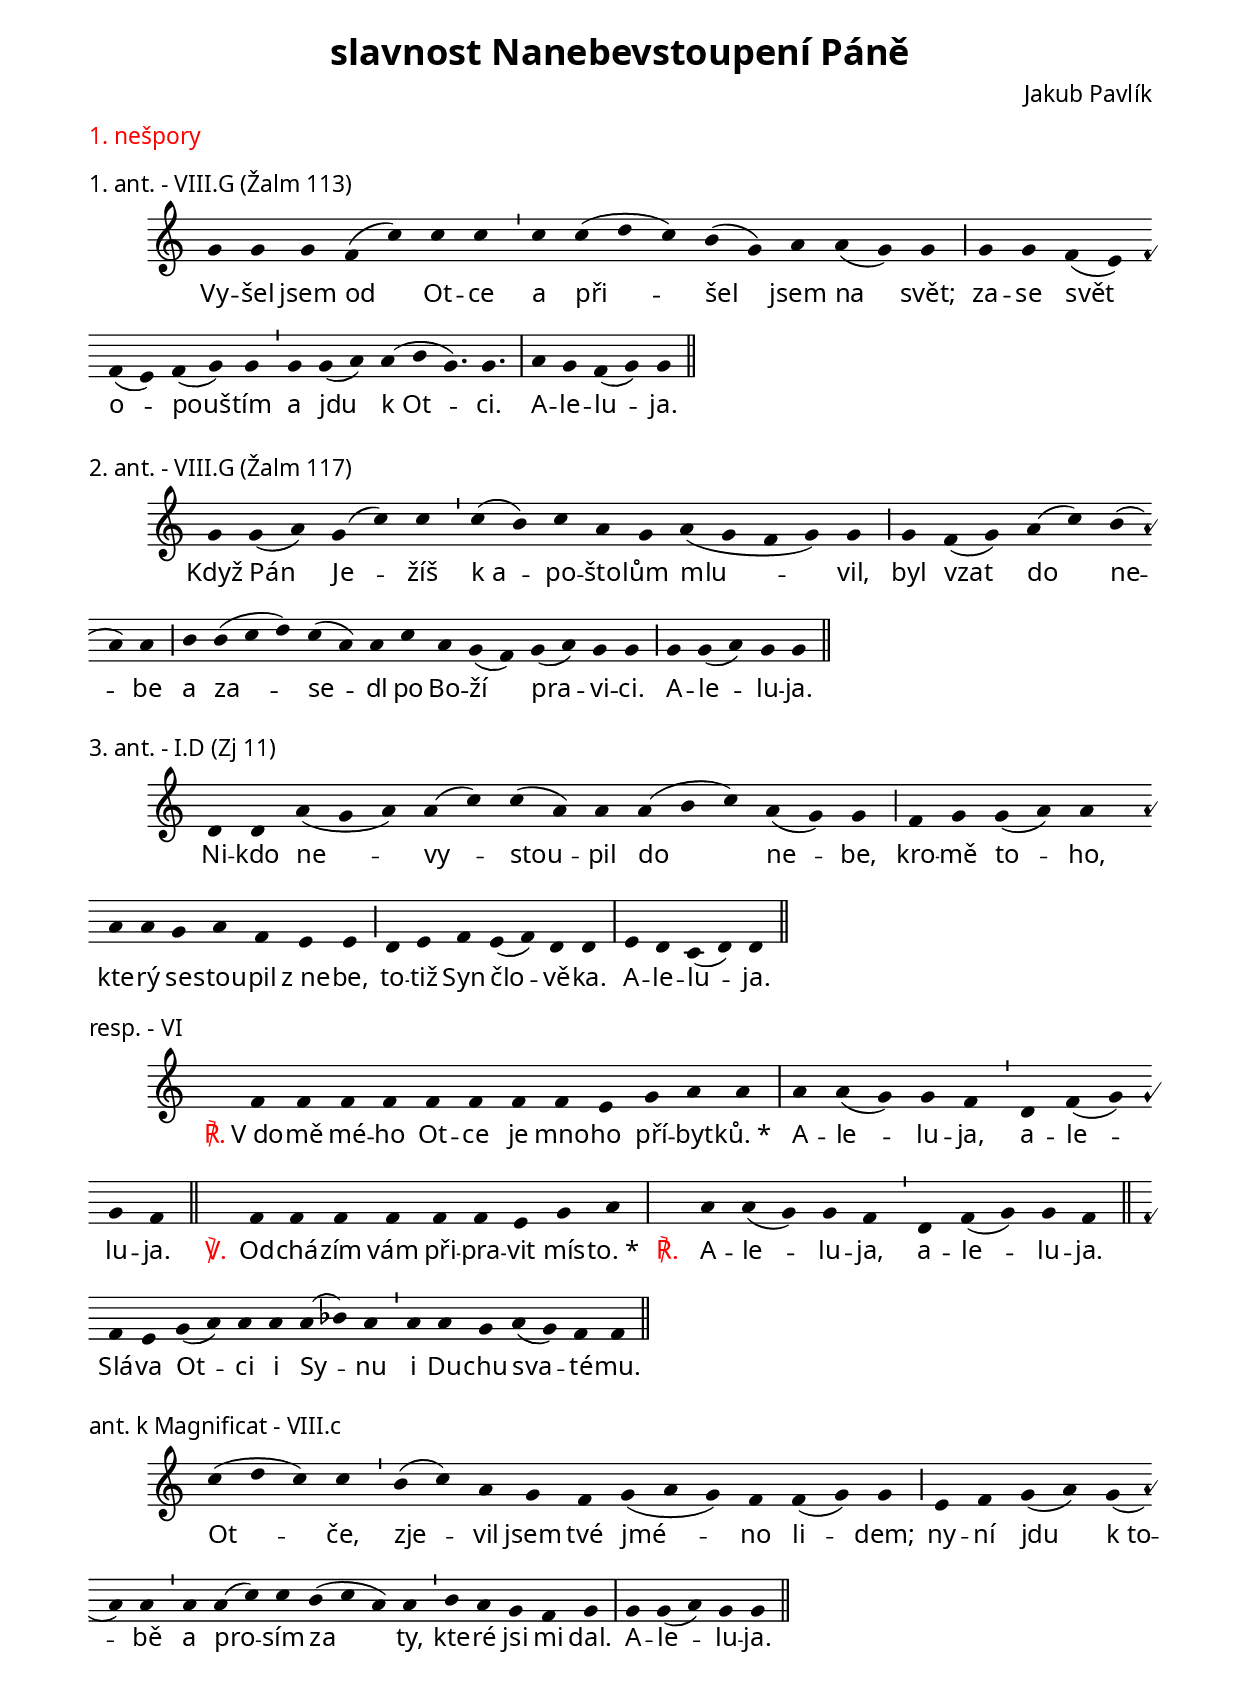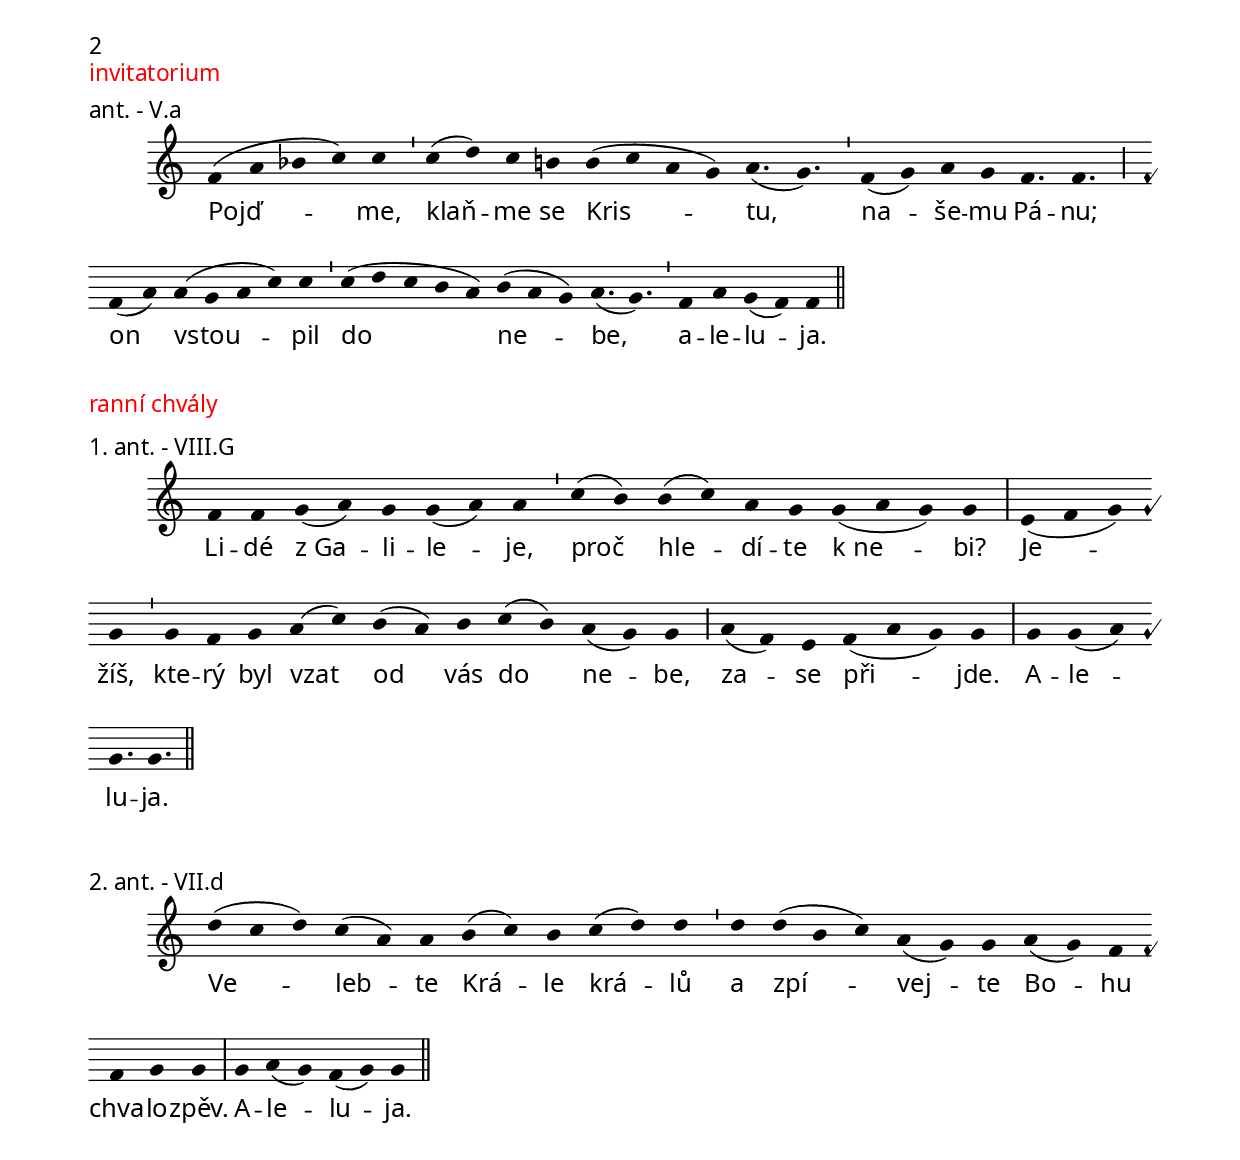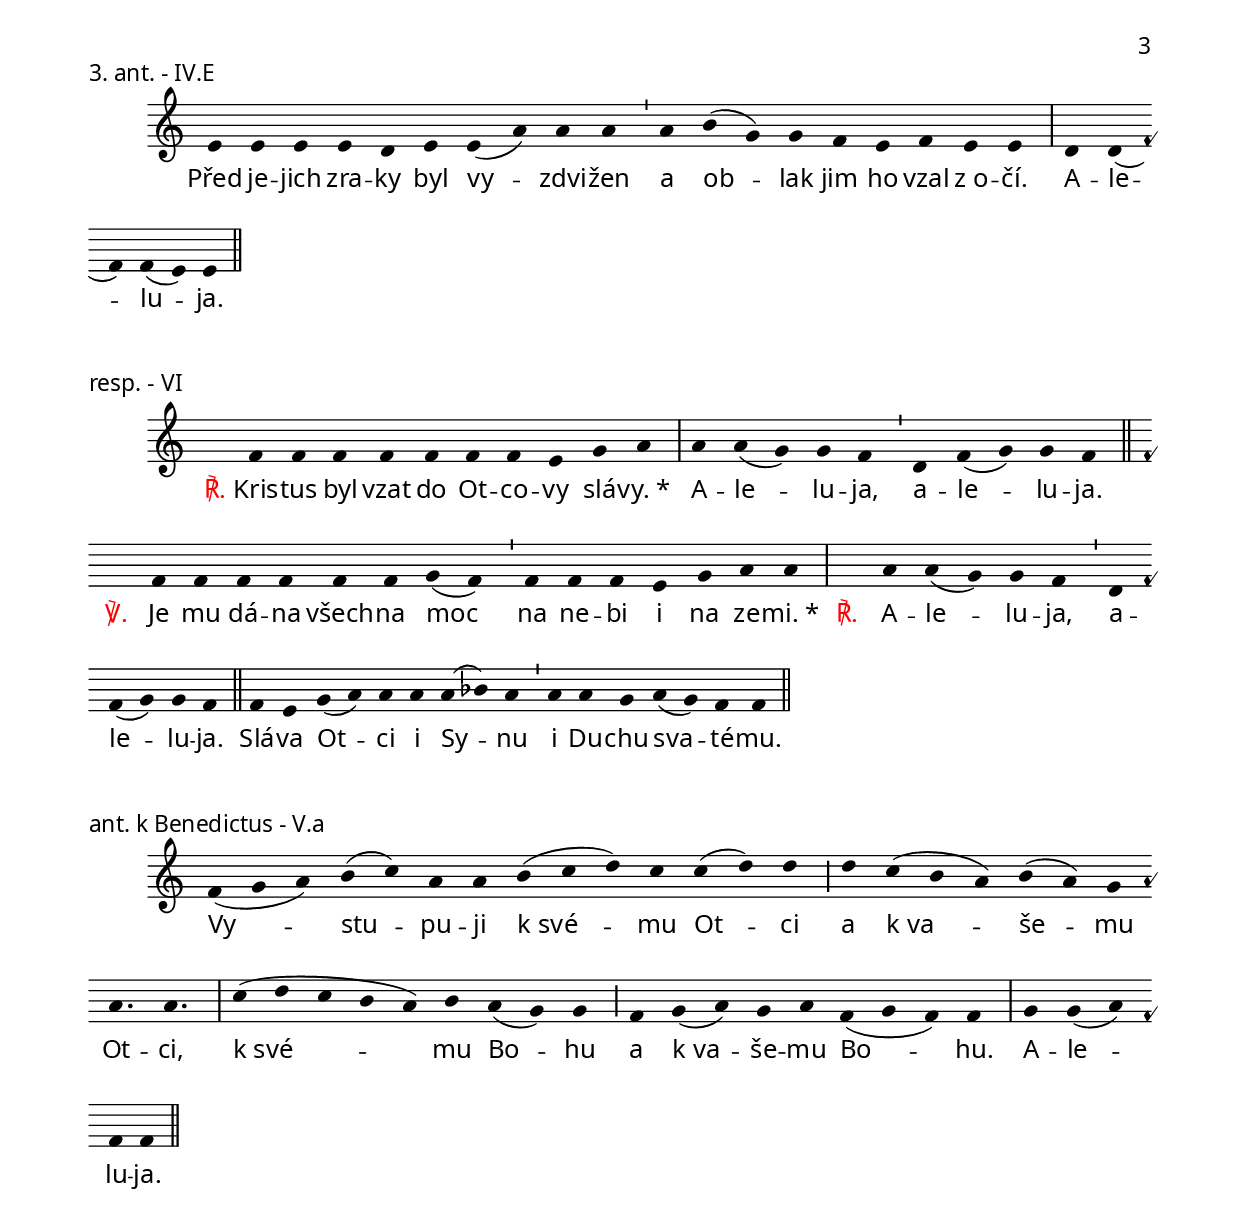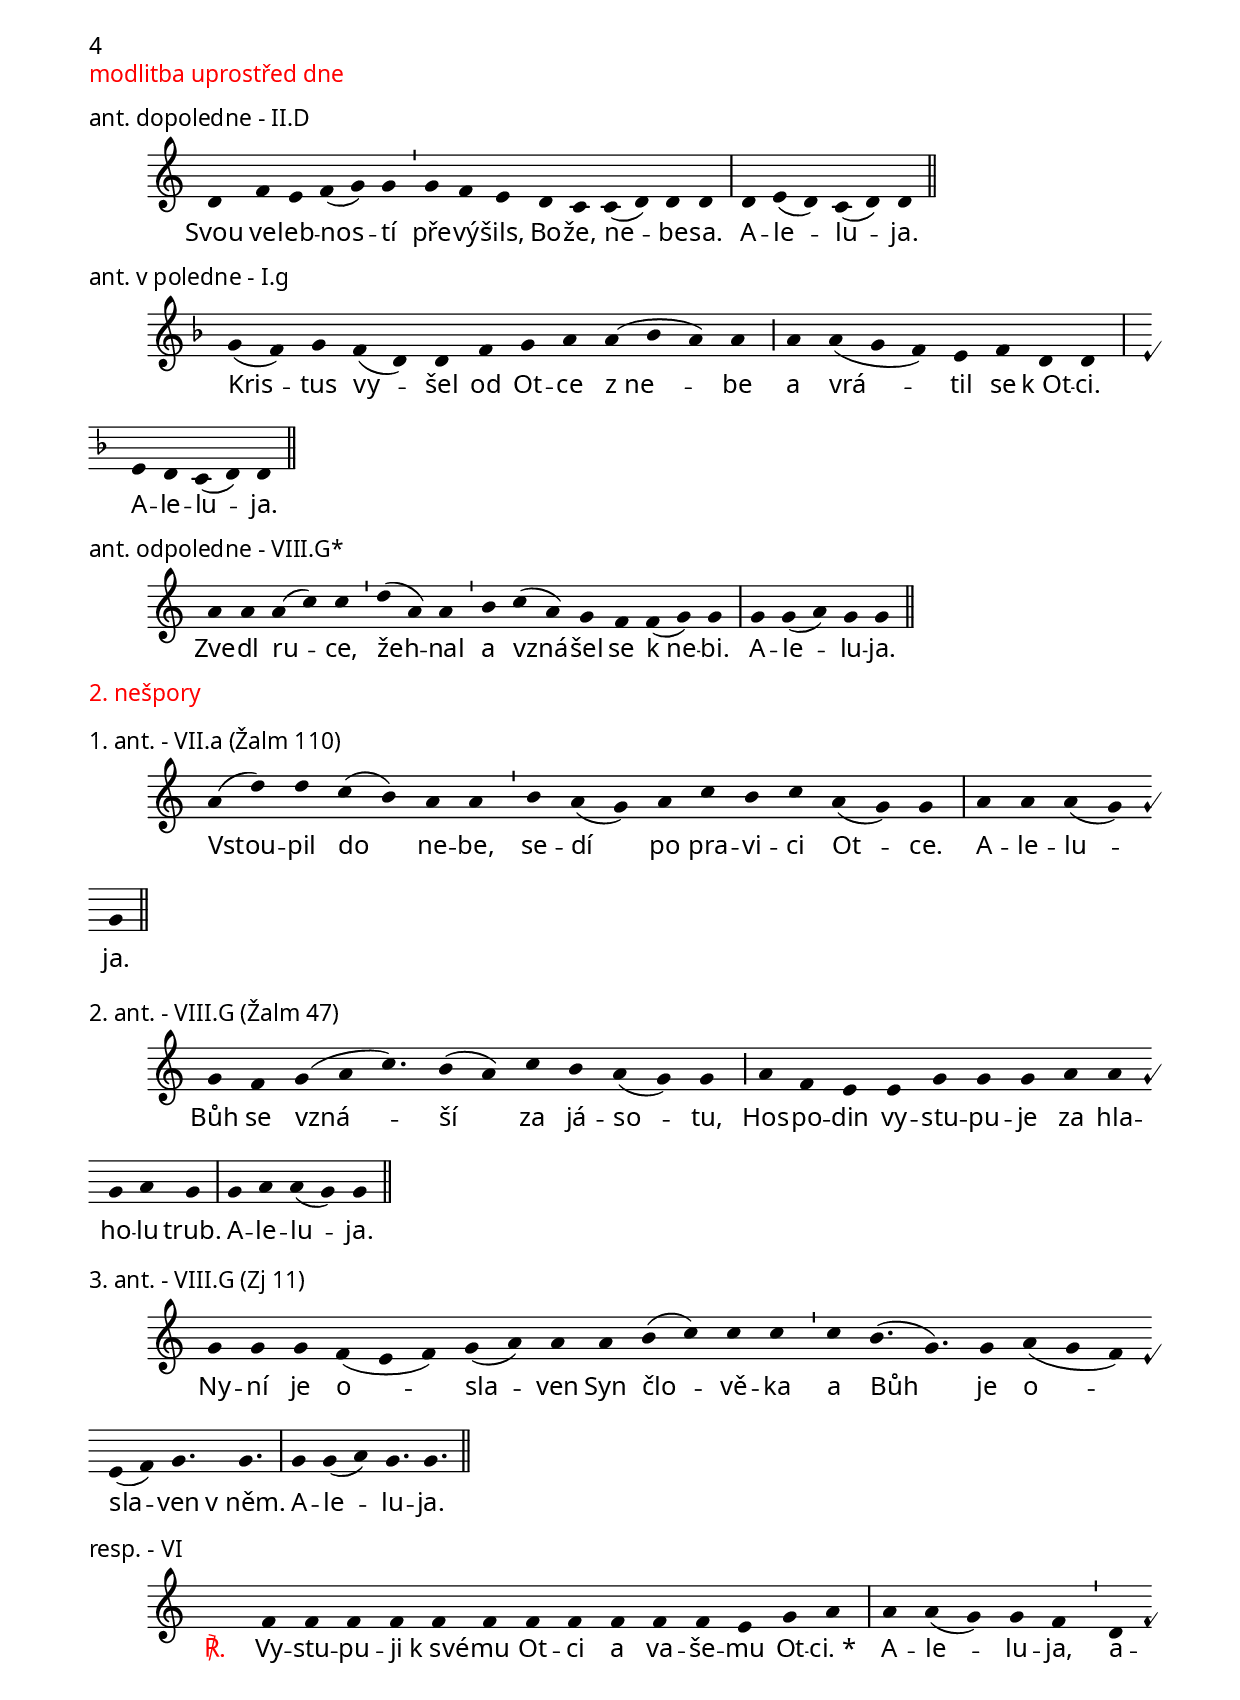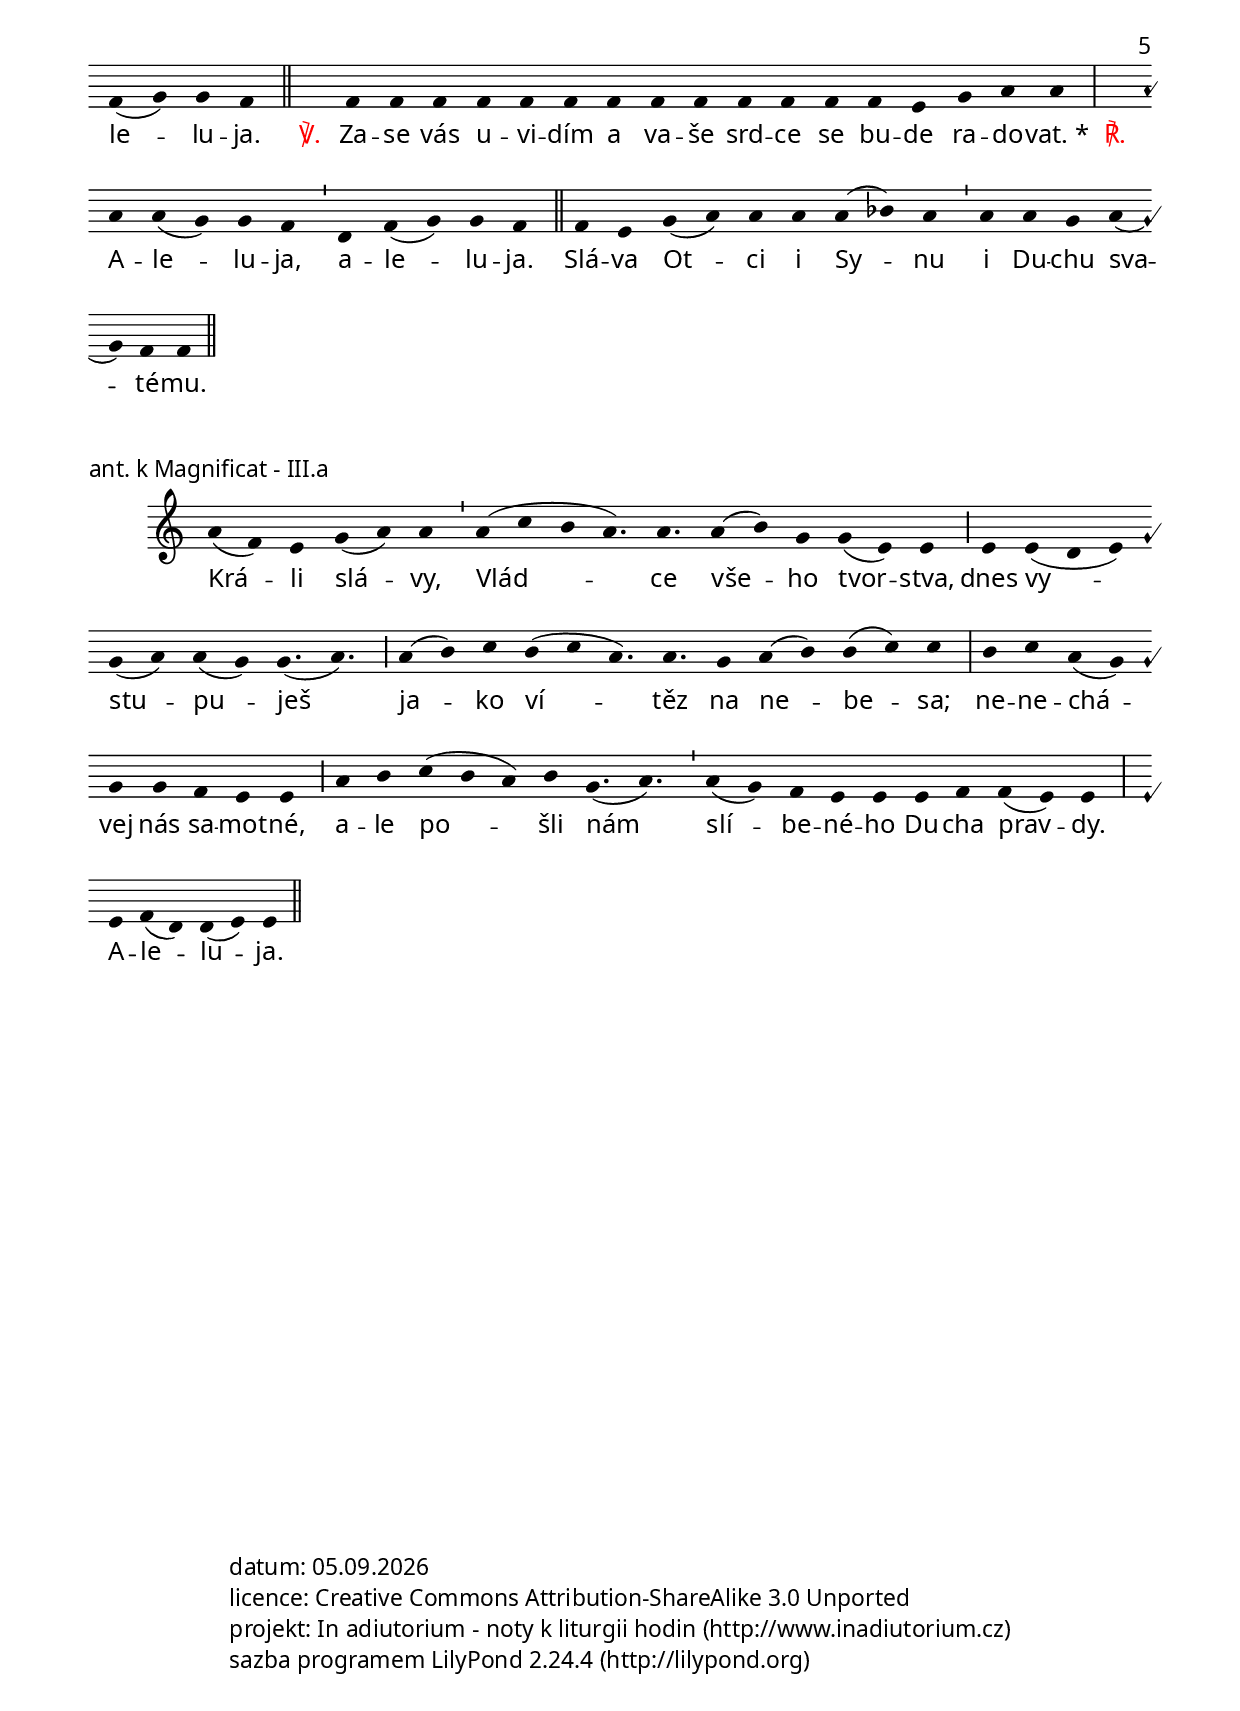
\version "2.14.2"

\header {
  title = "slavnost Nanebevstoupení Páně"
  composer = "Jakub Pavlík"
}

\include "spolecne.ly"
\include "dilyresponsorii.ly"

\markup {\nadpisHodinka {"1. nešpory"}}

\score {
  \relative c'' {
    \choralniRezim
    g4 g g f( c') c c \barMin
    c c( d c) b( g) a a( g) g \barMaior
    g g f( e) f( e) f( g) g \barMin
    g g( a) a( b g4.) g \barMax
    a4 g f( g) g \barFinalis
  }
  \addlyrics {
    Vy -- šel jsem od Ot -- ce 
    a při -- šel jsem na svět;
    za -- se svět o -- pouš -- tím a jdu k_Ot -- ci.
    A -- le -- lu -- ja.
  }
  \header {
    quid = "1. ant."
    modus = "VIII"
    differentia = "G" 
    psalmus = "Žalm 113"
    id = ""
    piece = \markup {\sestavTitulek}
  }
}

\score {
  \relative c'' {
    \choralniRezim
    g4 g( a) g( c) c \barMin c( b) c a g a( g f g) g \barMaior
    g f( g) a( c) b( a) a \barMaior
    b b( c d) c( a) a c a g( f) g( a) g g \barMaior
    g g( a) g g \barFinalis
  }
  \addlyrics {
    Když Pán Je -- žíš k_a -- po -- što -- lům mlu -- vil,
    byl vzat do ne -- be
    a za -- se -- dl po Bo -- ží pra -- vi -- ci.
    A -- le -- lu -- ja.
  }
  \header {
    quid = "2. ant."
    modus = "VIII"
    differentia = "G" 
    psalmus = "Žalm 117"
    id = ""
    piece = \markup {\sestavTitulek}
  }
}

\score {
  \relative c' {
    \choralniRezim
    d4 d a'( g a) a( c) c( a) a a( b c) a( g) g \barMaior
    f g g( a) a \bar"" a a g a f e e \barMaior
    d e f e( f) d d \barMax
    e d c( d) d \barFinalis
  }
  \addlyrics {
    Ni -- kdo ne -- vy -- stou -- pil do ne -- be,
    kro -- mě to -- ho, kte -- rý se -- stou -- pil z_ne -- be,
    to -- tiž Syn člo -- vě -- ka.
    A -- le -- lu -- ja.
  }
  \header {
    quid = "3. ant."
    modus = "I"
    differentia = "D" 
    psalmus = "Zj 11"
    id = ""
    piece = \markup {\sestavTitulek}
  }
}

\score {
  \relative c' {
    \choralniRezim
    
    % R
    \neviditelna f
    f4 f f f f f f f e g a a \barMax
    \respVIalelujaResponsum \barFinalis
    % V
    \neviditelna f
    f f f f f f e g a \barMax
    % R
    \neviditelna a
    \respVIalelujaResponsum \barFinalis
    % Slava
    \respVIalelujaDoxologie \barFinalis
  }
  \addlyrics {
    \Response V_do -- mě mé -- ho Ot -- ce je mno -- ho pří -- byt -- ků._* 
    \textRespAleluja
    \Verse Od -- chá -- zím vám při -- pra -- vit mís -- to._*
    \Response \textRespAleluja
    \textRespDoxologie
  }
  \header {
    quid = "resp."
    modus = "VI"
    id = ""
    piece = \markup {\sestavTitulekResp}
  }
}

\score {
  \relative c'' {
    \choralniRezim
    c( d c) c \barMin
    b( c) a g f g( a g) f f( g) g \barMaior
    e f g( a) g( a) a \barMin
    a a( c) c b( c a) a \barMin
    b a g f g \barMax
    g g( a) g g \barFinalis
  }
  \addlyrics {
    Ot -- če, 
    zje -- vil jsem tvé jmé -- no li -- dem;
    ny -- ní jdu k_to -- bě
    a pro -- sím za ty, 
    kte -- ré jsi mi dal.
    A -- le -- lu -- ja.
  }
  \header {
    quid = "ant. k Magnificat"
    modus = "VIII"
    differentia = "c" 
    psalmus = ""
    id = ""
    piece = \markup {\sestavTitulekBezZalmu}
  }
}

\pageBreak % ZLOM

\markup {\nadpisHodinka {"invitatorium"}}

\score {
  \relative c' {
    \choralniRezim
    f4( a bes c) c \barMin 
    c( d) c b! b( c a g) a4.( g) \barMin f4( g) a g f4. f \barMaior
    f4( a) a( g a c) c \barMin c( d c b a) b( a g) a4.( g) \barMin
    f4 a g( f) f \barFinalis
  }
  \addlyrics {
    Pojď -- me,
    klaň -- me se Kris -- tu, na -- še -- mu Pá -- nu;
    on vstou -- pil do ne -- be, 
    a -- le -- lu -- ja.
  }
  \header {
    quid = "ant."
    modus = "V"
    differentia = "a" 
    psalmus = ""
    piece = \markup {\sestavTitulekBezZalmu}
  }
}

\markup {\nadpisHodinka {"ranní chvály"}}

\score {
  \relative c' {
    \choralniRezim
    f4 f g( a) g g( a) a \barMin
    c( b) b( c) a g g( a g) g \barMax
    e( f g) g \barMin
    g f g a( c) b( a) b c( b) a( g) g \barMaior
    a( f) e f( a g) g \barMax
    g g( a) g4. g \barFinalis
  }
  \addlyrics {
    Li -- dé z_Ga -- li -- le -- je,
    proč hle -- dí -- te k_ne -- bi?
    Je -- žíš, 
    kte -- rý byl vzat od vás do ne -- be,
    za -- se při -- jde.
    A -- le -- lu -- ja.
  }
  \header {
    quid = "1. ant."
    modus = "VIII"
    differentia = "G" 
    psalmus = ""
    id = ""
    piece = \markup {\sestavTitulekBezZalmu}
  }
}

\score {
  \relative c'' {
    \choralniRezim
    d4( c d) c( a) a b( c) b c( d) d \barMin
    d d( b c) a( g) g a( g) f f g g \barMax
    g a( g) f( g) g \barFinalis
  }
  \addlyrics {
    Ve -- leb -- te Krá -- le krá -- lů
    a zpí -- vej -- te Bo -- hu chva -- lo -- zpěv.
    A -- le -- lu -- ja.
  }
  \header {
    quid = "2. ant."
    modus = "VII"
    differentia = "d" 
    psalmus = ""
    id = ""
    piece = \markup {\sestavTitulekBezZalmu}
  }
}

\score {
  \relative c' {
    \choralniRezim
    e4 e e e d e e( a) a a \barMin
    a b( g) g f e f e e \barMax
    d d( f) f( e) e \barFinalis
  }
  \addlyrics {
    Před je -- jich zra -- ky byl vy -- zdvi -- žen
    a ob -- lak jim ho vzal z_o -- čí.
    A -- le -- lu -- ja.
  }
  \header {
    quid = "3. ant."
    modus = "IV"
    differentia = "E" 
    psalmus = ""
    id = ""
    piece = \markup {\sestavTitulekBezZalmu}
  }
}

\score {
  \relative c' {
    \choralniRezim
    
    % R
    \neviditelna f
    f4 f f f f f f e g a \barMax
    \respVIalelujaResponsum \barFinalis
    % V
    \neviditelna f
    f f f f f f g( f) \barMin f f f e g a a \barMax
    % R
    \neviditelna a
    \respVIalelujaResponsum \barFinalis
    % Slava
    \respVIalelujaDoxologie \barFinalis
  }
  \addlyrics {
    \Response Kris -- tus byl vzat do Ot -- co -- vy slá -- vy._* \textRespAleluja
    \Verse Je mu dá -- na všech -- na moc na ne -- bi i na ze -- mi._*
    \Response \textRespAleluja
    \textRespDoxologie
  }
  \header {
    quid = "resp."
    modus = "VI"
    id = ""
    piece = \markup {\sestavTitulekResp}
  }
} 


\score {
  \relative c' {
    \choralniRezim
    f4( g a) b( c) a a b( c d) c c( d) d \barMaior
    d c( b a) b( a) g a4. a \barMax
    c4( d c b a) b a( g) g \barMaior
    f g( a) g a f( g f) f \barMax
    g g( a) f f \barFinalis
  }
  \addlyrics {
    Vy -- stu -- pu -- ji k_své -- mu Ot -- ci
    a k_va -- še -- mu Ot -- ci,
    k_své -- mu Bo -- hu
    a k_va -- še -- mu Bo -- hu.
    A -- le -- lu -- ja.
  }
  \header {
    quid = "ant. k Benedictus"
    modus = "V"
    differentia = "a" 
    psalmus = ""
    id = ""
    piece = \markup {\sestavTitulekBezZalmu}
  }
}

\pageBreak % ZLOM

\markup {\nadpisHodinka {"modlitba uprostřed dne"}}

\score {
  \relative c' {
    \choralniRezim
    d4 f e f( g) g \barMin
    g f e d c c( d) d d \barMax
    d e( d) c( d) d \barFinalis
  }
  \addlyrics {
    Svou ve -- leb -- nos -- tí 
    pře -- vý -- šils, Bo -- že, ne -- be -- sa.
    A -- le -- lu -- ja.
  }
  \header {
    quid = "ant. dopoledne"
    modus = "II"
    differentia = "D" 
    psalmus = ""
    id = ""
    piece = \markup {\sestavTitulekBezZalmu}
  }
}

\score {
  \relative c'' {
    \choralniRezim
    \key f \major
    g4( f) g f( d) d f g a a( bes a) a \barMaior
    a a( g f) e f d d \barMax
    e d c( d) d \barFinalis
  }
  \addlyrics {
    Kris -- tus vy -- šel od Ot -- ce z_ne -- be
    a vrá -- til se k_Ot -- ci.
    A -- le -- lu -- ja.
  }
  \header {
    quid = "ant. v poledne"
    modus = "I"
    differentia = "g" 
    psalmus = ""
    id = ""
    piece = \markup {\sestavTitulekBezZalmu}
  }
}

\score {
  \relative c'' {
    \choralniRezim
    a4 a a( c) c \barMin
    d( a) a \barMin
    b c( a) g f f( g) g \barMax
    g g( a) g4 g \barFinalis
  }
  \addlyrics {
    Zve -- dl ru -- ce,
    žeh -- nal
    a vzná -- šel se k_ne -- bi.
    A -- le -- lu -- ja.
  }
  \header {
    quid = "ant. odpoledne"
    modus = "VIII"
    differentia = "G*" 
    psalmus = ""
    id = ""
    piece = \markup {\sestavTitulekBezZalmu}
  }
}

\markup {\nadpisHodinka {"2. nešpory"}}

\score {
  \relative c'' {
    \choralniRezim
    a( d) d c( b) a a \barMin
    b a( g) a c b c a( g) g \barMax
    a a a( g) g \barFinalis
  }
  \addlyrics {
    Vstou -- pil do ne -- be,
    se -- dí po pra -- vi -- ci Ot -- ce.
    A -- le -- lu -- ja.
  }
  \header {
    quid = "1. ant."
    modus = "VII"
    differentia = "a" 
    psalmus = "Žalm 110"
    id = ""
    piece = \markup {\sestavTitulek}
  }
}

\score {
  \relative c'' {
    \choralniRezim
    g4 f g( a c4.) b4( a) c b a( g) g \barMaior
    a f e e g g g a a g a g \barMax
    g a a( g) g \barFinalis
  }
  \addlyrics {
    Bůh se vzná -- ší za já -- so -- tu,
    Hos -- po -- din vy -- stu -- pu -- je za hla -- ho -- lu trub.
    A -- le -- lu -- ja.
  }
  \header {
    quid = "2. ant."
    modus = "VIII"
    differentia = "G" 
    psalmus = "Žalm 47"
    id = ""
    piece = \markup {\sestavTitulek}
  }
}

\score {
  \relative c'' {
    \choralniRezim
    g4 g g f( e f) g( a) a a b( c) c c \barMin
    c b4.( g) g4 a( g f) e( f) g4. g \barMax
    g4 g( a) g4. g \barFinalis
  }
  \addlyrics {
    Ny -- ní je o -- sla -- ven Syn člo -- vě -- ka
    a Bůh je o -- sla -- ven v_něm.
    A -- le -- lu -- ja.
  }
  \header {
    quid = "3. ant."
    modus = "VIII"
    differentia = "G" 
    psalmus = "Zj 11"
    id = ""
    piece = \markup {\sestavTitulek}
  }
}

\score {
  \relative c' {
    \choralniRezim
    
    % R
    \neviditelna f
    f4 f f f f f f f f f f e g a \barMax
    \respVIalelujaResponsum \barFinalis
    % V
    \neviditelna f
    f f f f f f f f f f f f f e g a a \barMax
    % R
    \neviditelna a
    \respVIalelujaResponsum \barFinalis
    % Slava
    \respVIalelujaDoxologie \barFinalis
  }
  \addlyrics {
    \Response Vy -- stu -- pu -- ji k_své -- mu Ot -- ci a va -- še -- mu Ot -- ci._* \textRespAleluja
    \Verse Za -- se vás u -- vi -- dím a va -- še srd -- ce se bu -- de ra -- do -- vat._*
    \Response \textRespAleluja
    \textRespDoxologie
  }
  \header {
    quid = "resp."
    modus = "VI"
    id = ""
    piece = \markup {\sestavTitulekResp}
  }
} 

\score {
  \relative c'' {
    \choralniRezim
    a4( f) e g( a) a \barMin
    a( c b a4.) a a4( b) g g( e) e \barMaior
    e e( d e) g( a) a( g) g4.( a) \barMaior
    a4( b) c b( c a4.) a g4 a( b) b( c) c \barMax
    
    b c a( g) g g f e e \barMaior
    a b c( b a) b g4.( a) \barMin
    a4( g) f e e e f f( e) e \barMax
    e f( d) d( e) e \barFinalis
  }
  \addlyrics {
    Krá -- li slá -- vy,
    Vlád -- ce vše -- ho tvor -- stva,
    dnes vy -- stu -- pu -- ješ 
    ja -- ko ví -- těz na ne -- be -- sa;
    
    ne -- ne -- chá -- vej nás sa -- mot -- né,
    a -- le po -- šli nám slí -- be -- né -- ho Du -- cha prav -- dy.
    A -- le -- lu -- ja.
  }
  \header {
    quid = "ant. k Magnificat"
    modus = "III"
    differentia = "a" 
    psalmus = ""
    id = ""
    piece = \markup {\sestavTitulekBezZalmu}
  }
}